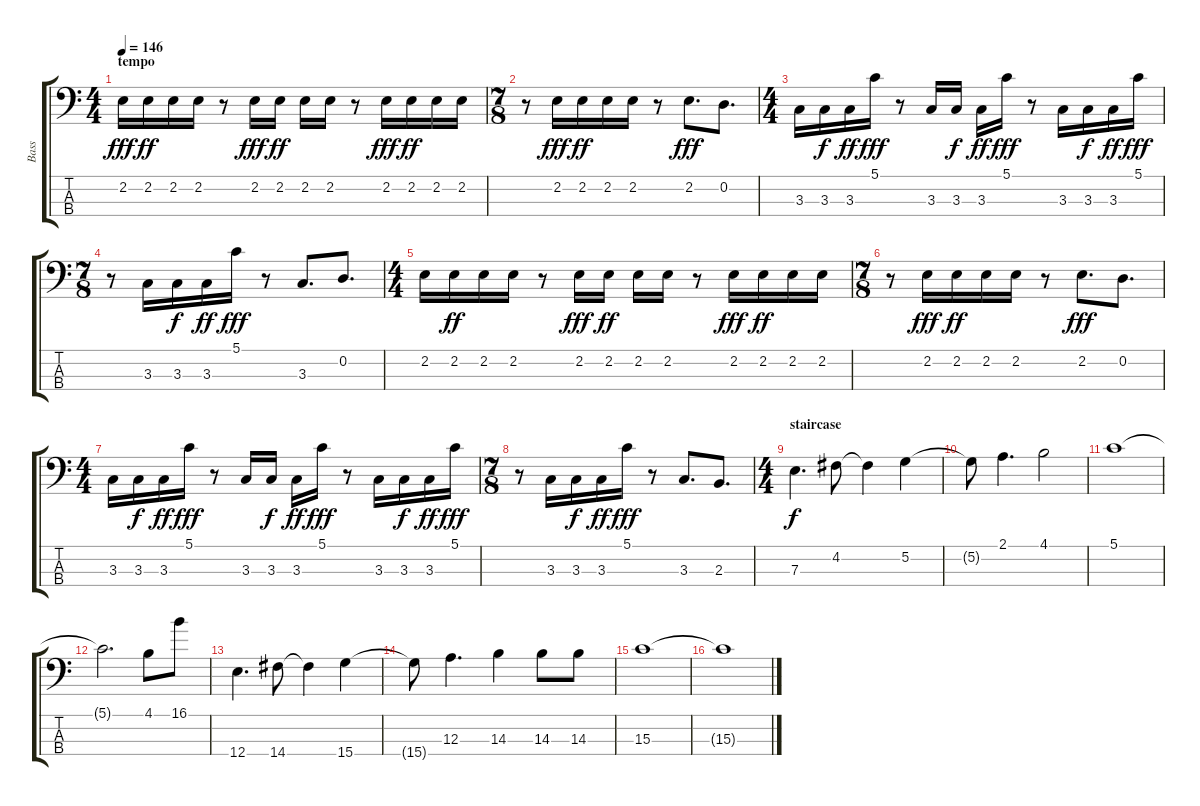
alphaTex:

\track ("Bass" "Bass") {instrument slapbass1}
\staff {score tabs}
\tuning (G2 D2 A1 E1) {hide}
\ts (4 4)
\section ("" "tempo")
\tempo 146
\clef f4
\ks c
2.2.16{dy fff} 2.2.16{dy ff} 2.2.16 2.2.16 r.8 2.2.16{dy fff} 2.2.16{dy ff} 2.2.16 2.2.16 r.8 2.2.16{dy fff} 2.2.16{dy ff} 2.2.16 2.2.16 |
\ts (7 8)
r.8 2.2.16{dy fff} 2.2.16{dy ff} 2.2.16 2.2.16 r.8 2.2.8{d dy fff} 0.2.8{d} |
\ts (4 4)
3.3.16 3.3.16{dy f} 3.3.16{dy ff} 5.1.16{dy fff} r.8 3.3.16 3.3.16{dy f} 3.3.16{dy ff} 5.1.16{dy fff} r.8 3.3.16 3.3.16{dy f} 3.3.16{dy ff} 5.1.16{dy fff} |
\ts (7 8)
r.8 3.3.16 3.3.16{dy f} 3.3.16{dy ff} 5.1.16{dy fff} r.8 3.3.8{d} 0.2.8{d} |
\ts (4 4)
2.2.16 2.2.16{dy ff} 2.2.16 2.2.16 r.8 2.2.16{dy fff} 2.2.16{dy ff} 2.2.16 2.2.16 r.8 2.2.16{dy fff} 2.2.16{dy ff} 2.2.16 2.2.16 |
\ts (7 8)
r.8 2.2.16{dy fff} 2.2.16{dy ff} 2.2.16 2.2.16 r.8 2.2.8{d dy fff} 0.2.8{d} |
\ts (4 4)
3.3.16 3.3.16{dy f} 3.3.16{dy ff} 5.1.16{dy fff} r.8 3.3.16 3.3.16{dy f} 3.3.16{dy ff} 5.1.16{dy fff} r.8 3.3.16 3.3.16{dy f} 3.3.16{dy ff} 5.1.16{dy fff} |
\ts (7 8)
r.8 3.3.16 3.3.16{dy f} 3.3.16{dy ff} 5.1.16{dy fff} r.8 3.3.8{d} 2.3.8{d} |
\ts (4 4)
\section ("" "staircase")
7.3.4{d dy f} 4.2.8 4.2{t}.4 5.2.4 |
5.2{t}.8 2.1.4{d} 4.1.2 |
5.1.1 |
5.1{t}.2{d} 4.1.8 16.1.8 |
12.4.4{d} 14.4.8 14.4{t}.4 15.4.4 |
15.4{t}.8 12.3.4{d} 14.3.4 14.3.8 14.3.8 |
15.3.1 |
15.3{t}.1
